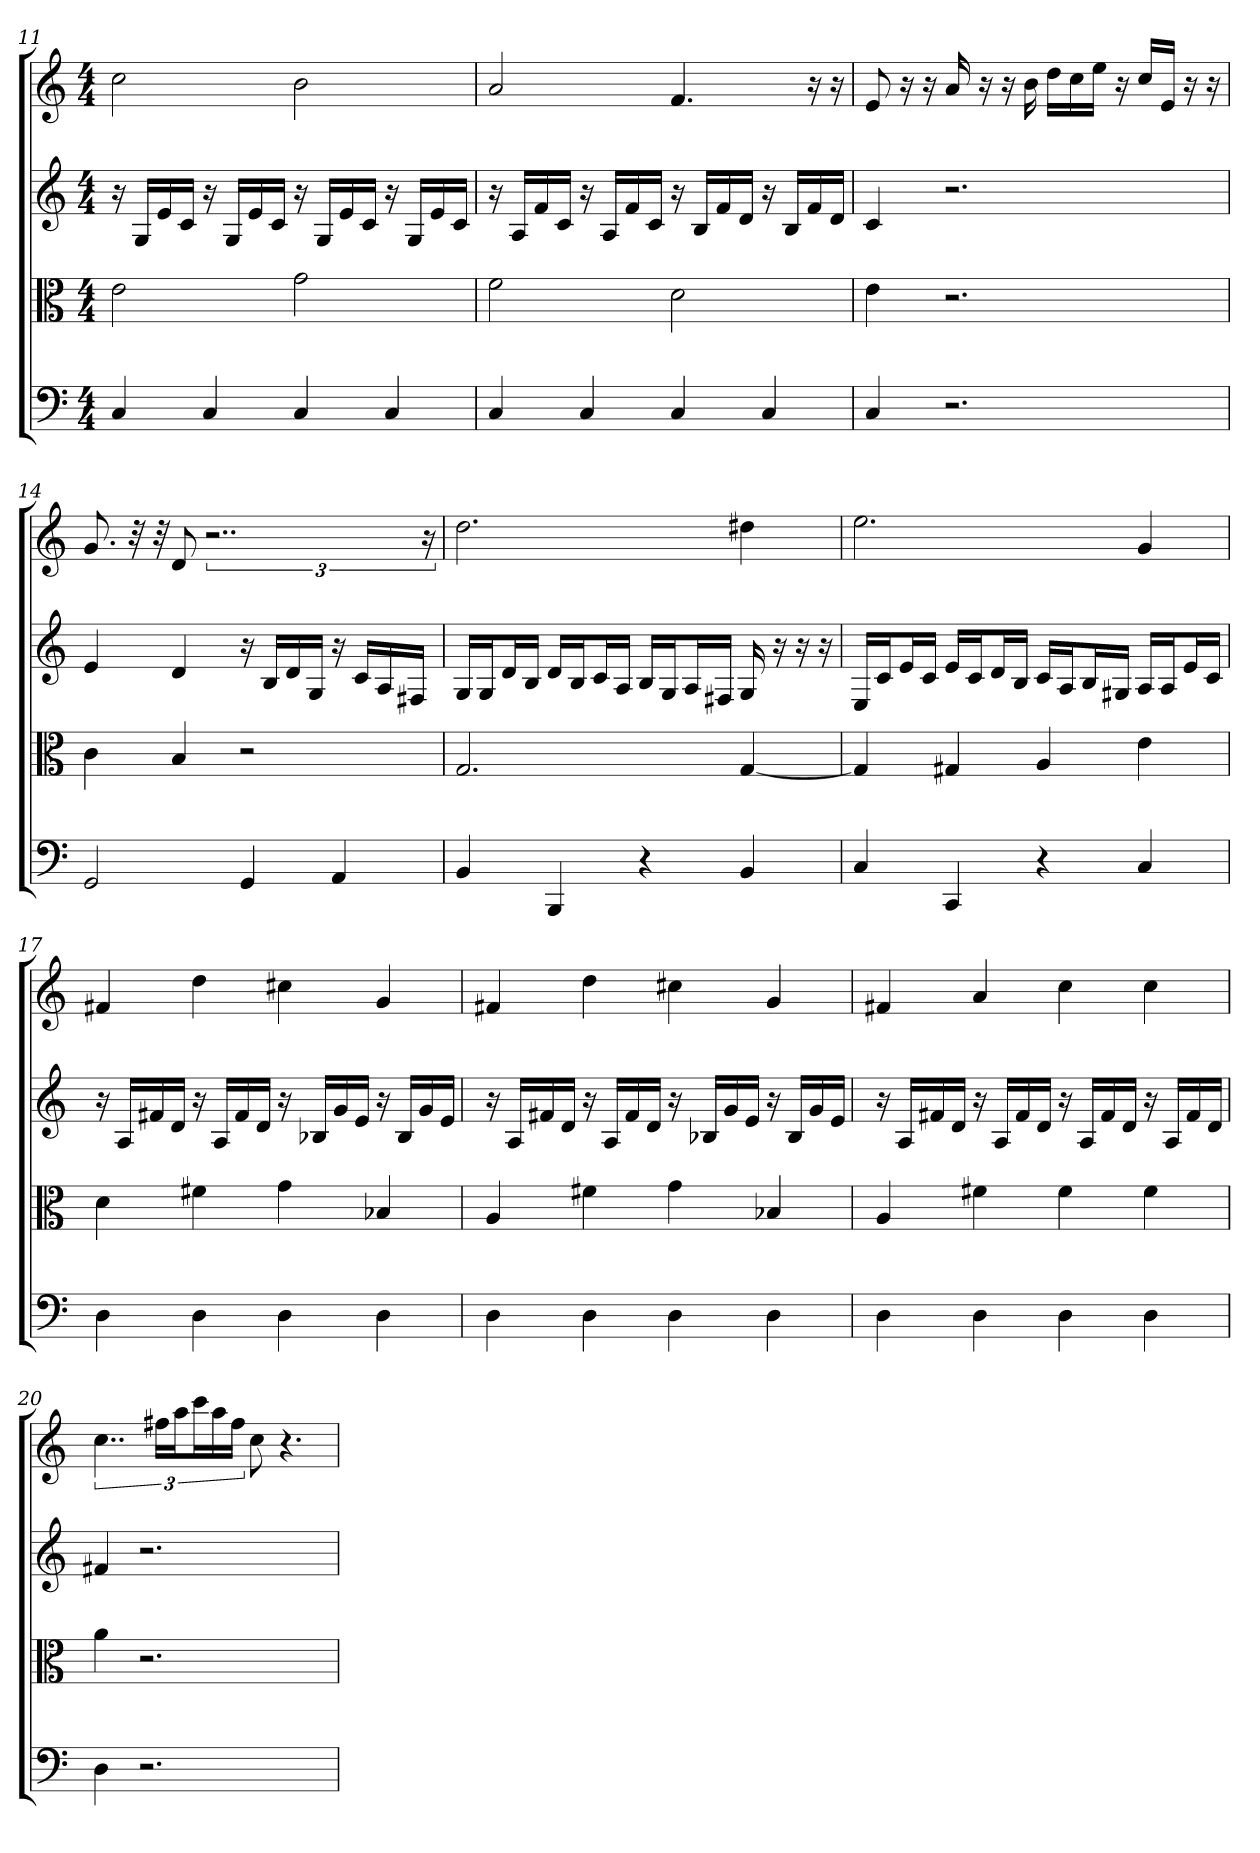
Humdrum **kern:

**kern	**kern	**kern	**kern
*part4	*part3	*part2	*part1
*staff4	*staff3	*staff2	*staff1
*clefF4	*clefC3	*clefG2	*clefG2
*k[]	*k[]	*k[]	*k[]
*C:	*C:	*C:	*C:
*M4/4	*M4/4	*M4/4	*M4/4
=11	=11	=11	=11
4C	2e	16r	2cc
.	.	16G/LL	.
.	.	16e/	.
.	.	16c/JJ	.
4C	.	16r	.
.	.	16G/LL	.
.	.	16e/	.
.	.	16c/JJ	.
4C	2g	16r	2b
.	.	16G/LL	.
.	.	16e/	.
.	.	16c/JJ	.
4C	.	16r	.
.	.	16G/LL	.
.	.	16e/	.
.	.	16c/JJ	.
=12	=12	=12	=12
4C	2f	16r	2a
.	.	16A/LL	.
.	.	16f/	.
.	.	16c/JJ	.
4C	.	16r	.
.	.	16A/LL	.
.	.	16f/	.
.	.	16c/JJ	.
4C	2d	16r	4.f
.	.	16B/LL	.
.	.	16f/	.
.	.	16d/JJ	.
4C	.	16r	.
.	.	16B/LL	.
.	.	16f/	16r
.	.	16d/JJ	16r
=13	=13	=13	=13
4C	4e	4c	8e
.	.	.	16r
.	.	.	16r
2.r	2.r	2.r	16a
.	.	.	16r
.	.	.	16r
.	.	.	16b
.	.	.	16dd\LL
.	.	.	16cc\
.	.	.	16ee\JJ
.	.	.	16r
.	.	.	16cc/LL
.	.	.	16e/JJ
.	.	.	16r
.	.	.	16r
=14	=14	=14	=14
2GG	4c	4e	8.g
.	.	.	32r
.	.	.	32r
.	4B	4d	8d
.	.	.	3..r
4GG	2r	16r	.
.	.	16B/LL	.
.	.	16d/	.
.	.	16G/JJ	.
4AA	.	16r	.
.	.	16c/LL	.
.	.	16A/	.
.	.	16F#X/JJ	.
.	.	.	24r
=15	=15	=15	=15
4BB	2.G	16G/LL	2.dd
.	.	16G/J	.
.	.	16d/L	.
.	.	16B/JJ	.
4BBB	.	16d/LL	.
.	.	16B/J	.
.	.	16c/L	.
.	.	16A/JJ	.
4r	.	16B/LL	.
.	.	16G/J	.
.	.	16A/L	.
.	.	16F#X/JJ	.
4BB	[4G	16G	4dd#X
.	.	16r	.
.	.	16r	.
.	.	16r	.
=16	=16	=16	=16
4C	4G]	16E/LL	2.ee
.	.	16c/J	.
.	.	16e/L	.
.	.	16c/JJ	.
4CC	4G#X	16e/LL	.
.	.	16c/J	.
.	.	16d/L	.
.	.	16B/JJ	.
4r	4A	16c/LL	.
.	.	16A/J	.
.	.	16B/L	.
.	.	16G#X/JJ	.
4C	4e	16A/LL	4g
.	.	16A/J	.
.	.	16e/L	.
.	.	16c/JJ	.
=17	=17	=17	=17
4D	4d	16r	4f#X
.	.	16A/LL	.
.	.	16f#X/	.
.	.	16d/JJ	.
4D	4f#X	16r	4dd
.	.	16A/LL	.
.	.	16f#/	.
.	.	16d/JJ	.
4D	4g	16r	4cc#X
.	.	16B-X/LL	.
.	.	16g/	.
.	.	16e/JJ	.
4D	4B-X	16r	4g
.	.	16B-/LL	.
.	.	16g/	.
.	.	16e/JJ	.
=18	=18	=18	=18
4D	4A	16r	4f#X
.	.	16A/LL	.
.	.	16f#X/	.
.	.	16d/JJ	.
4D	4f#X	16r	4dd
.	.	16A/LL	.
.	.	16f#/	.
.	.	16d/JJ	.
4D	4g	16r	4cc#X
.	.	16B-X/LL	.
.	.	16g/	.
.	.	16e/JJ	.
4D	4B-X	16r	4g
.	.	16B-/LL	.
.	.	16g/	.
.	.	16e/JJ	.
=19	=19	=19	=19
4D	4A	16r	4f#X
.	.	16A/LL	.
.	.	16f#X/	.
.	.	16d/JJ	.
4D	4f#X	16r	4a
.	.	16A/LL	.
.	.	16f#/	.
.	.	16d/JJ	.
4D	4f#	16r	4cc
.	.	16A/LL	.
.	.	16f#/	.
.	.	16d/JJ	.
4D	4f#	16r	4cc
.	.	16A/LL	.
.	.	16f#/	.
.	.	16d/JJ	.
=20	=20	=20	=20
4D	4a	4f#X	6..cc
2.r	2.r	2.r	.
.	.	.	24ff#X\LL
.	.	.	24aa\J
.	.	.	24ccc\L
.	.	.	24aa\
.	.	.	24ff#\JJ
.	.	.	8cc
.	.	.	4.r
=	=	=	=
*-	*-	*-	*-
